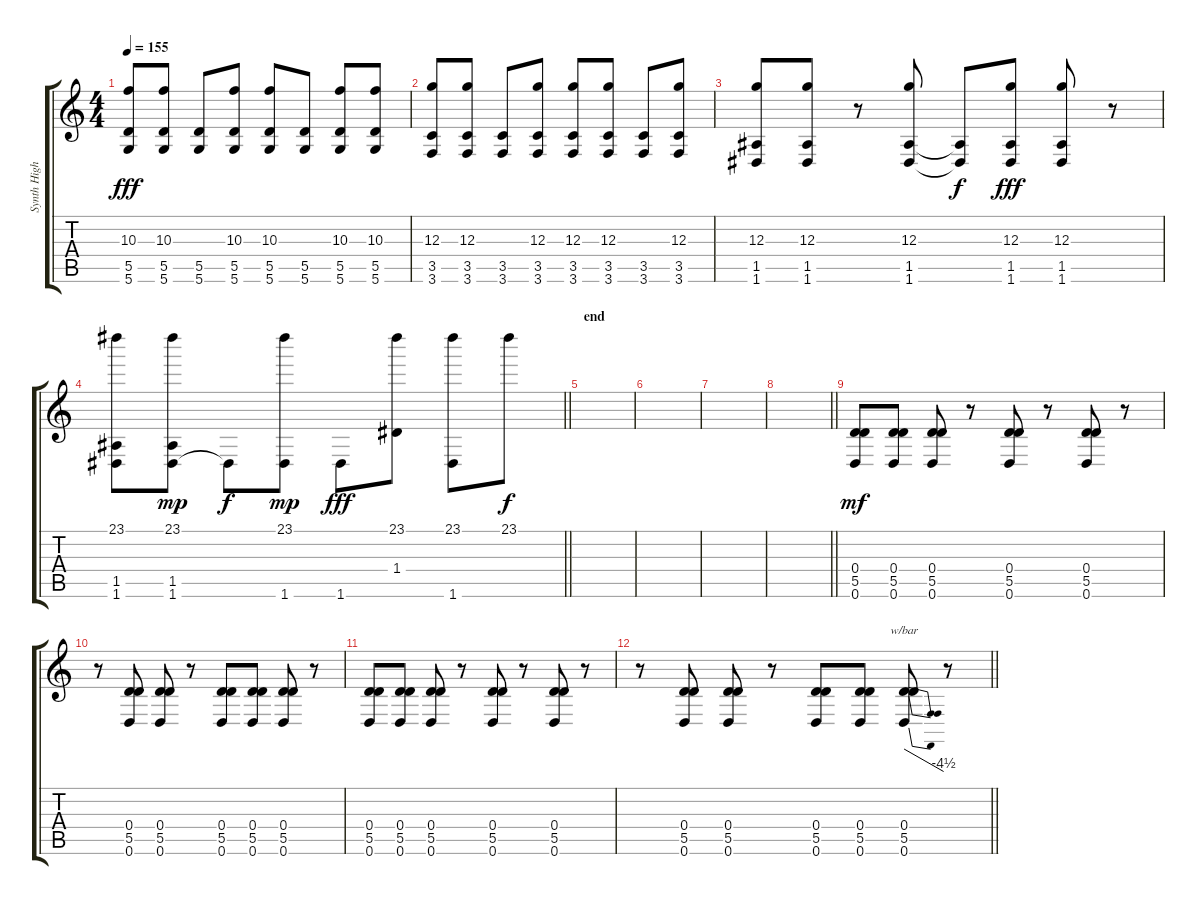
\track ("Synth High" "Synth High") {instrument lead2sawtooth}
\staff {score tabs}
\tuning (E5 B4 G4 D4 A3 D3) {hide}
\ts (4 4)
\tempo 155
\clef g2
\ks c
(10.3 5.5 5.6).8{dy fff} (10.3 5.5 5.6).8 (5.5 5.6).8 (10.3 5.5 5.6).8 (10.3 5.5 5.6).8 (5.5 5.6).8 (10.3 5.5 5.6).8 (10.3 5.5 5.6).8 |
(12.3 3.5 3.6).8 (12.3 3.5 3.6).8 (3.5 3.6).8 (12.3 3.5 3.6).8 (12.3 3.5 3.6).8 (12.3 3.5 3.6).8 (3.5 3.6).8 (12.3 3.5 3.6).8 |
(12.3 1.5 1.6).8 (12.3 1.5 1.6).8 r.8 (12.3 1.5 1.6).8 (1.5{t} 1.6{t}).8{dy f} (12.3 1.5 1.6).8{dy fff} (12.3 1.5 1.6).8 r.8 |
\barLineRight lightlight
(23.1 1.5 1.6).8 (23.1 1.5 1.6).8{dy mp} 1.6{t}.8{dy f} (23.1 1.6).8{dy mp} 1.6.8{dy fff} (23.1 1.4).8 (23.1 1.6).8 23.1.8{dy f} |
\section ("" "end")
|
|
|
\barLineRight lightlight
|
(0.4 5.5 0.6).8{dy mf instrument overdrivenguitar} (0.4 5.5 0.6).8 (0.4 5.5 0.6).8 r.8 (0.4 5.5 0.6).8 r.8 (0.4 5.5 0.6).8 r.8 |
r.8 (0.4 5.5 0.6).8 (0.4 5.5 0.6).8 r.8 (0.4 5.5 0.6).8 (0.4 5.5 0.6).8 (0.4 5.5 0.6).8 r.8 |
(0.4 5.5 0.6).8{instrument overdrivenguitar} (0.4 5.5 0.6).8 (0.4 5.5 0.6).8 r.8 (0.4 5.5 0.6).8 r.8 (0.4 5.5 0.6).8 r.8 |
\barLineRight lightlight
r.8 (0.4 5.5 0.6).8 (0.4 5.5 0.6).8 r.8 (0.4 5.5 0.6).8 (0.4 5.5 0.6).8 (0.4 5.5 0.6).8{tbe (dive default 0 0 60 -18)} r.8
